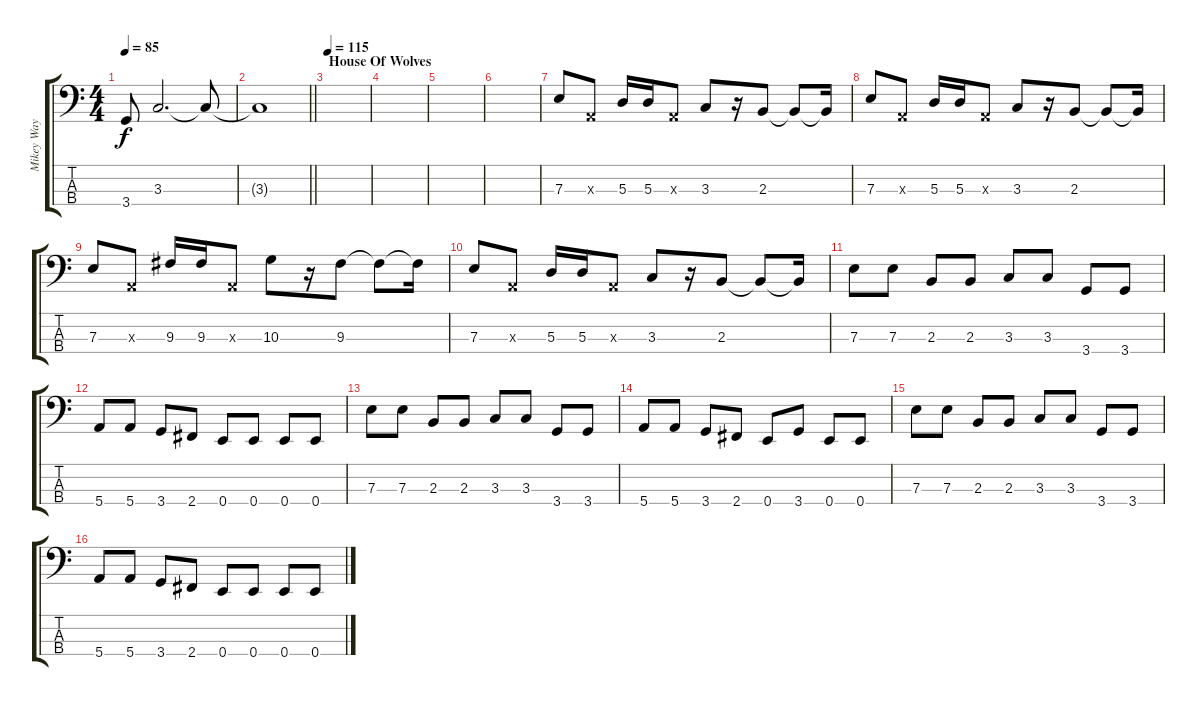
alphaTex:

\track ("Mikey Way [Bass]" "Mikey Way ") {instrument electricbasspick}
\staff {score tabs}
\tuning (G2 D2 A1 E1) {hide}
\ts (4 4)
\tempo 85
\clef f4
\ks c
3.4.8{dy f} 3.3.2{d} 3.3{t}.8 |
\barLineRight lightlight
3.3{t}.1 |
\section ("" "House Of Wolves")
\tempo 115
|
|
|
|
7.3.8 0.3{x}.8 5.3.16 5.3.16 0.3{x}.8 3.3.8 r.16 2.3.8 2.3{t}.8 2.3{t}.16 |
7.3.8 0.3{x}.8 5.3.16 5.3.16 0.3{x}.8 3.3.8 r.16 2.3.8 2.3{t}.8 2.3{t}.16 |
7.3.8 0.3{x}.8 9.3.16 9.3.16 0.3{x}.8 10.3.8 r.16 9.3.8 9.3{t}.8 9.3{t}.16 |
7.3.8 0.3{x}.8 5.3.16 5.3.16 0.3{x}.8 3.3.8 r.16 2.3.8 2.3{t}.8 2.3{t}.16 |
7.3.8 7.3.8 2.3.8 2.3.8 3.3.8 3.3.8 3.4.8 3.4.8 |
5.4.8 5.4.8 3.4.8 2.4.8 0.4.8 0.4.8 0.4.8 0.4.8 |
7.3.8 7.3.8 2.3.8 2.3.8 3.3.8 3.3.8 3.4.8 3.4.8 |
5.4.8 5.4.8 3.4.8 2.4.8 0.4.8 3.4.8 0.4.8 0.4.8 |
7.3.8 7.3.8 2.3.8 2.3.8 3.3.8 3.3.8 3.4.8 3.4.8 |
5.4.8 5.4.8 3.4.8 2.4.8 0.4.8 0.4.8 0.4.8 0.4.8
